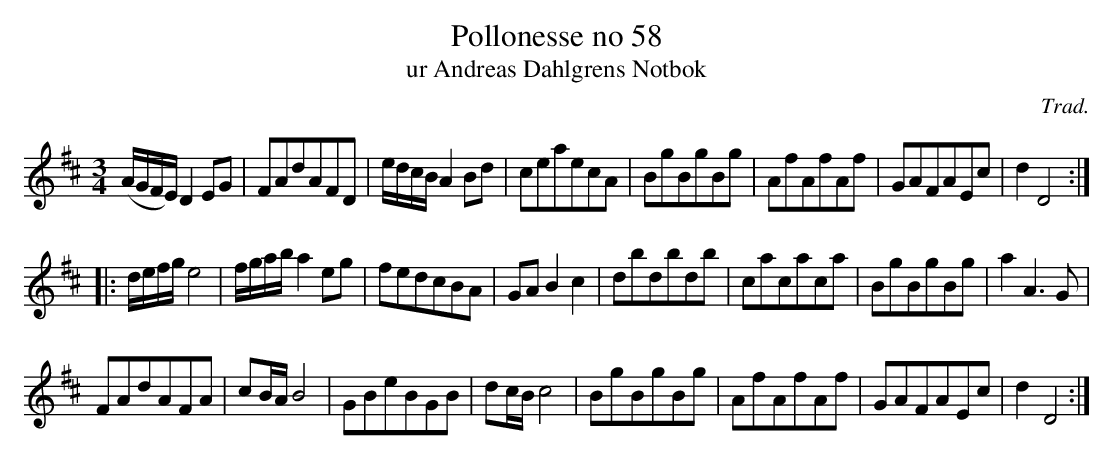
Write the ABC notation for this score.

X:1
T:Pollonesse no 58
T:ur Andreas Dahlgrens Notbok
C:Trad.
M:3/4
L:1/16
K:D
(AGFE) D4E2G2 | F2A2d2A2F2D2 | edcB A4B2d2 | c2e2a2e2c2A2 | B2g2B2g2B2g2 | A2f2A2f2A2f2 |G2A2F2A2E2c2 | d4 D8:|
|:defg e8 | fgab a4 e2g2 | f2e2d2c2B2A2 | G2A2 B4 c4 | d2b2d2b2d2b2 | c2a2c2a2c2a2 | B2g2B2g2B2g2 | a4 A6 G2 |
F2A2d2A2F2A2 | c2BA B8 | G2B2e2B2G2B2 | d2cB c8 | B2g2B2g2B2g2 | A2f2A2f2A2f2 | G2A2F2A2E2c2 | d4 D8:|
